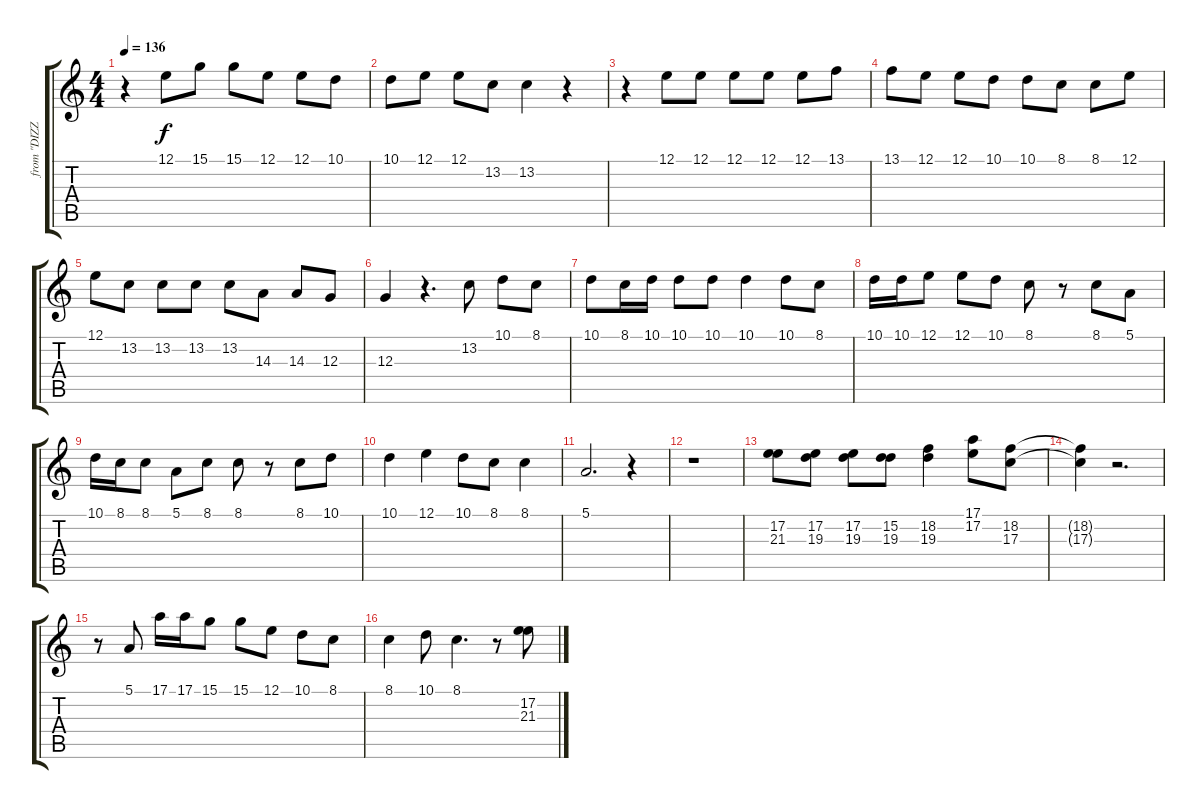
\track ("from \"DIZZY UP THE GIRL\"" "from \"DIZZ") {instrument sopranosax}
\staff {score tabs}
\tuning (E4 B3 G3 D3 A2 E2) {hide}
\ts (4 4)
\tempo 136
\clef g2
\ks c
r.4{dy f} 12.1.8 15.1.8 15.1.8 12.1.8 12.1.8 10.1.8 |
10.1.8 12.1.8 12.1.8 13.2.8 13.2.4 r.4 |
r.4 12.1.8 12.1.8 12.1.8 12.1.8 12.1.8 13.1.8 |
13.1.8 12.1.8 12.1.8 10.1.8 10.1.8 8.1.8 8.1.8 12.1.8 |
12.1.8 13.2.8 13.2.8 13.2.8 13.2.8 14.3.8 14.3.8 12.3.8 |
12.3.4 r.4{d} 13.2.8 10.1.8 8.1.8 |
10.1.8 8.1.16 10.1.16 10.1.8 10.1.8 10.1.4 10.1.8 8.1.8 |
10.1.16 10.1.16 12.1.8 12.1.8 10.1.8 8.1.8 r.8 8.1.8 5.1.8 |
10.1.16 8.1.16 8.1.8 5.1.8 8.1.8 8.1.8 r.8 8.1.8 10.1.8 |
10.1.4 12.1.4 10.1.8 8.1.8 8.1.4 |
5.1.2{d} r.4 |
r.1 |
(17.2 21.3).8 (17.2 19.3).8 (17.2 19.3).8 (15.2 19.3).8 (18.2 19.3).4 (17.1 17.2).8 (18.2 17.3).8 |
(18.2{t} 17.3{t}).4 r.2{d} |
r.8 5.1.8 17.1.16 17.1.16 15.1.8 15.1.8 12.1.8 10.1.8 8.1.8 |
8.1.4 10.1.8 8.1.4{d} r.8 (17.2 21.3).8
